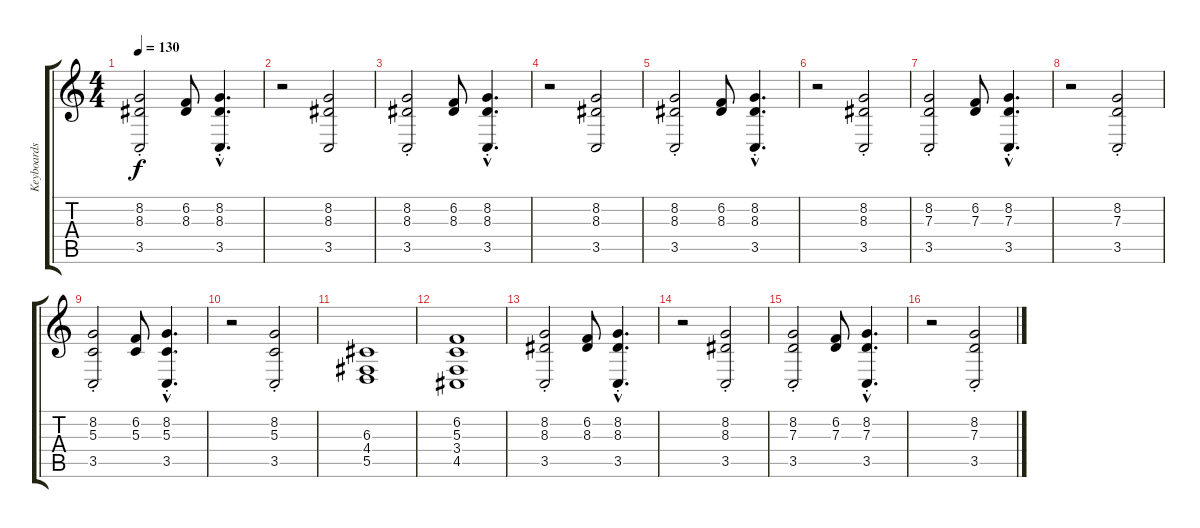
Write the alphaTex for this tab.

\track ("Keyboards" "Keyboards") {instrument drawbarorgan}
\staff {score tabs}
\tuning (E4 B3 G3 D3 A2 E2) {hide}
\ts (4 4)
\tempo 130
\clef g2
\ks c
(8.2{st} 8.3{st} 3.5{st}).2{dy f} (6.2 8.3).8 (8.2{hac st} 8.3{hac st} 3.5{hac st}).4{d} |
r.2 (8.2 8.3 3.5).2 |
(8.2{st} 8.3{st} 3.5{st}).2 (6.2 8.3).8 (8.2{hac st} 8.3{hac st} 3.5{hac st}).4{d} |
r.2 (8.2 8.3 3.5).2 |
(8.2{st} 8.3{st} 3.5{st}).2 (6.2 8.3).8 (8.2{hac st} 8.3{hac st} 3.5{hac st}).4{d} |
r.2 (8.2 8.3 3.5{st}).2 |
(8.2{st} 7.3{st} 3.5{st}).2 (6.2 7.3).8 (8.2{hac st} 7.3{hac st} 3.5{hac st}).4{d} |
r.2 (8.2 7.3 3.5{st}).2 |
(8.2{st} 5.3{st} 3.5{st}).2 (6.2 5.3).8 (8.2{hac st} 5.3{hac st} 3.5{hac st}).4{d} |
r.2 (8.2 5.3 3.5{st}).2 |
(6.3 4.4 5.5).1 |
(6.2 5.3 3.4 4.5).1 |
(8.2{st} 8.3{st} 3.5{st}).2 (6.2 8.3).8 (8.2{hac st} 8.3{hac st} 3.5{hac st}).4{d} |
r.2 (8.2 8.3 3.5{st}).2 |
(8.2{st} 7.3{st} 3.5{st}).2 (6.2 7.3).8 (8.2{hac st} 7.3{hac st} 3.5{hac st}).4{d} |
r.2 (8.2 7.3 3.5{st}).2
